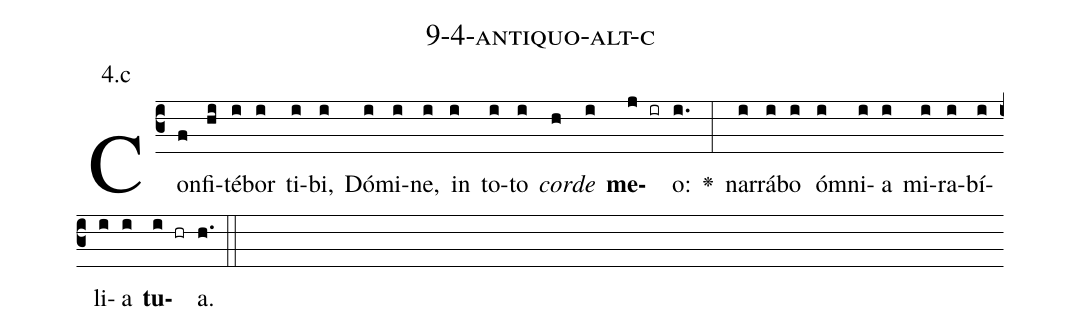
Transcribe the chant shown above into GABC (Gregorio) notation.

name: 9-4-antiquo-alt-c;
annotation: 4.c;
%%
(c3)Con(f)fi(hi)té(i)bor(i) ti(i)bi,(i) Dó(i)mi(i)ne,(i) in(i) to(i)to(i) <i>cor</i>(h)<i>de</i>(i) <b>me</b>(j ir)o:(i.) <v>\greheightstar</v>(:) nar(i)rá(i)bo(i) óm(i)ni(i)a(i) mi(i)ra(i)bí(i)li(i)a(i) <b>tu</b>(i hr)a.(h.) (::)


%E(i) u(i) o(i) u(i) a(i) e.(h.) (::)
